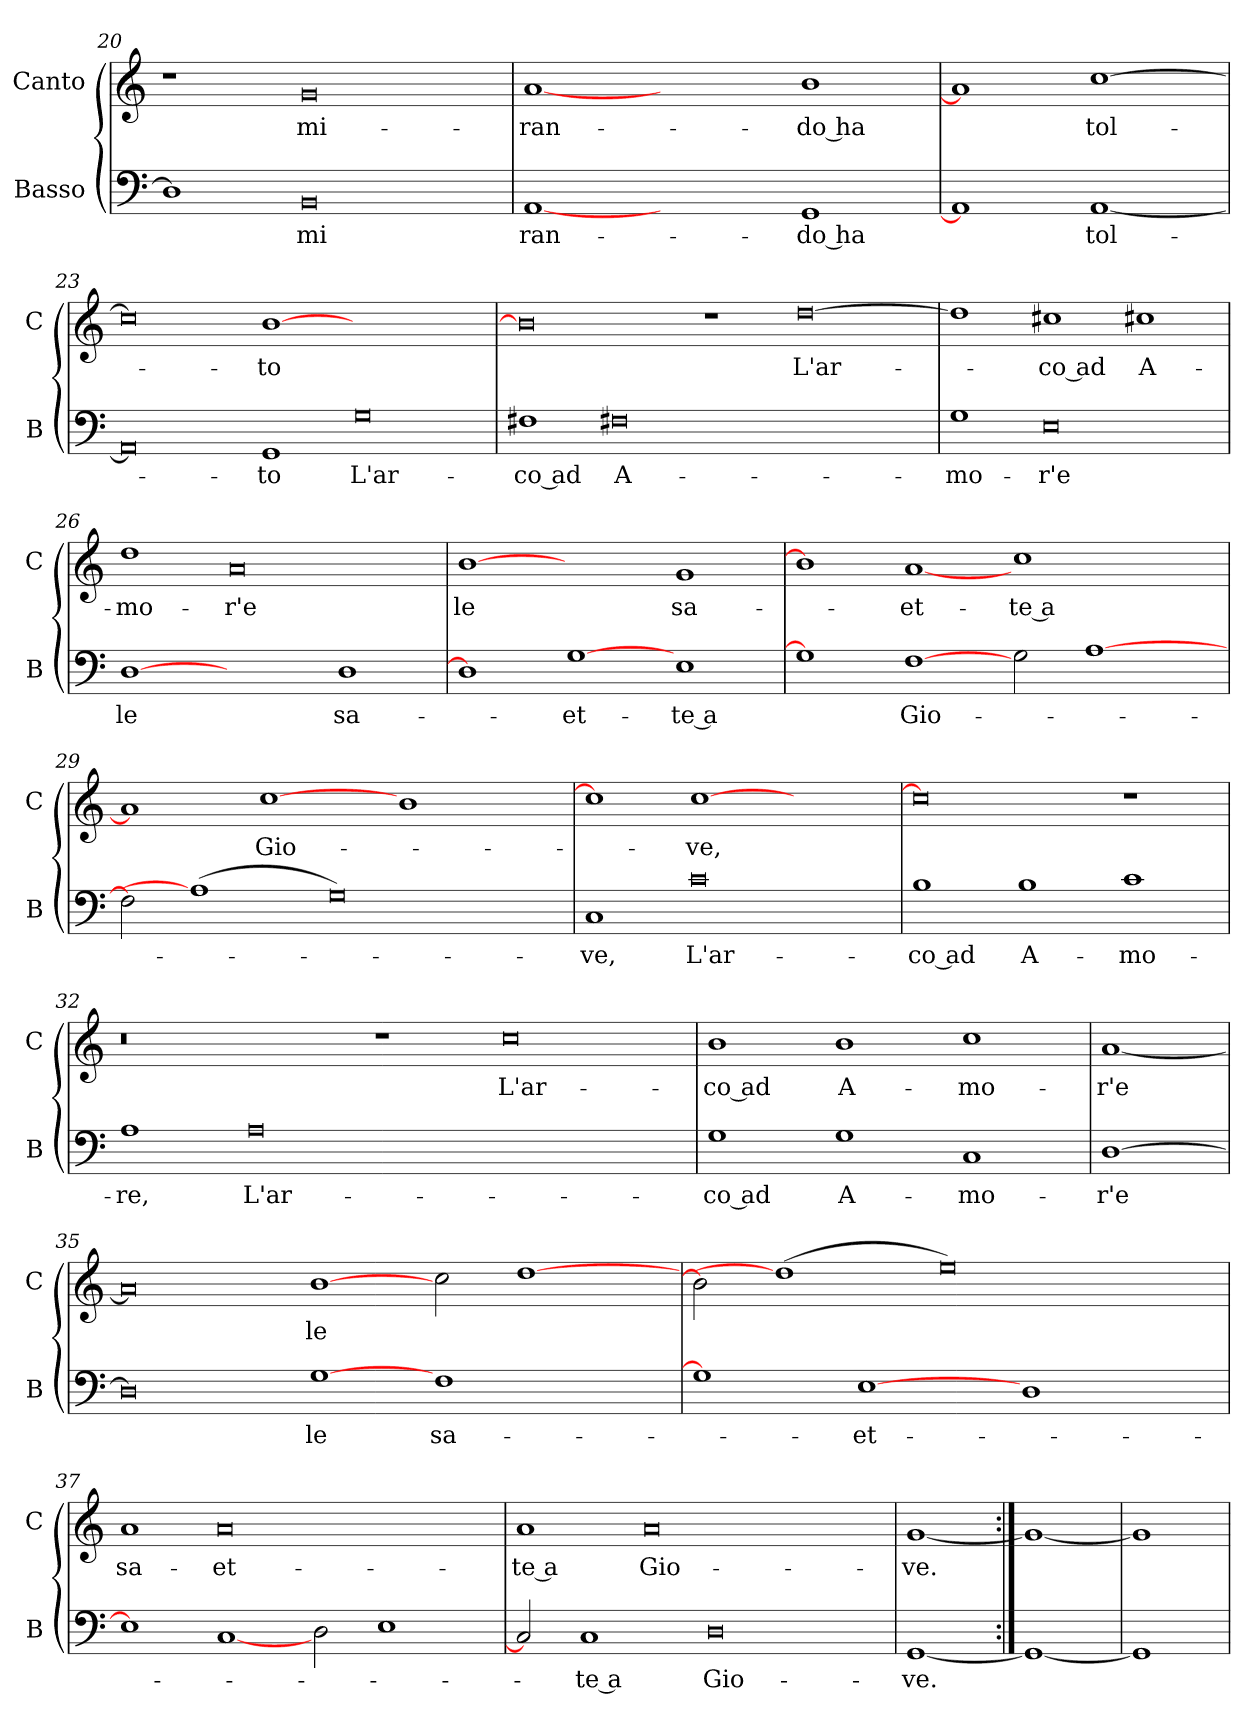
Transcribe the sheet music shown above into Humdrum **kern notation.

**kern	**text	**kern	**text
*part2	*part2	*part1	*part1
*staff2	*staff2	*staff1	*staff1
*I"Basso	*	*I"Canto	*
*I'B	*	*I'C	*
*clefF4	*	*clefG2	*
*k[]	*	*k[]	*
*C:	*	*C:	*
=20	=20	=20	=20
1D]	.	1r	.
0BB	mi	0g	mi-
=21	=21	=21	=21
[1AA	ran-	[1a	-ran-
1ryy	.	1ryy	.
1GG	-do ha	1b	-do ha
=22	=22	=22	=22
1AA]	.	1a]	.
[1AA	tol-	[1cc	tol-
=23	=23	=23	=23
0AA]	.	0cc]	.
1GG	-to	[1b	-to
0G	L'ar-	0ryy	.
=24	=24	=24	=24
1F#X	-co ad	0b]	.
0F#X	A-	.	.
.	.	1r	.
0ryy	.	[0dd	L'ar-
=25	=25	=25	=25
1G	-mo-	1dd]	.
0E	-r'e	1cc#X	-co ad
.	.	1cc#X	A-
=26	=26	=26	=26
[1D	le	1dd	-mo-
1ryy	.	0a	-r'e
1D	sa-	.	.
=27	=27	=27	=27
1D]	.	[1b	le
[1G	-et-	1ryy	.
1E	-te a	1g	sa-
=28	=28	=28	=28
1G]	.	1b]	.
[1F	Gio-	[1a	-et-
2G	.	1cc	-te a
[1A	.	.	.
.	.	2ryy	.
=29	=29	=29	=29
2F]	.	1a]	.
(1A]	.	.	.
.	.	[1cc	Gio-
0G)	.	.	.
.	.	1b	.
.	.	2ryy	.
=30	=30	=30	=30
1C	-ve,	1cc]	.
0c	L'ar-	[1cc	-ve,
.	.	1ryy	.
=31	=31	=31	=31
1B	-co ad	0cc]	.
1B	A-	.	.
1c	-mo-	1r	.
=32	=32	=32	=32
1A	-re,	0r	.
0A	L'ar-	.	.
.	.	1r	.
0ryy	.	0cc	L'ar-
=33	=33	=33	=33
1G	-co ad	1b	-co ad
1G	A-	1b	A-
1C	-mo-	1cc	-mo-
=34	=34	=34	=34
[1D	-r'e	[1a	-r'e
=35	=35	=35	=35
0D]	.	0a]	.
[1G	le	[1b	le
1F	sa-	2cc	.
.	.	[1dd	.
2ryy	.	.	.
=36	=36	=36	=36
1G]	.	2b]	.
.	.	(1dd]	.
[1E	-et-	.	.
.	.	0ee)	.
1D	.	.	.
2ryy	.	.	.
=37	=37	=37	=37
1E]	.	1a	sa-
[1C	.	0a	-et-
2D	.	.	.
1E	.	.	.
.	.	2ryy	.
=38	=38	=38	=38
2C]	.	1a	-te a
1C	-te a	.	.
.	.	0a	Gio-
0D	Gio-	.	.
.	.	2ryy	.
=39	=39	=39	=39
[1GG	-ve.	[1g	-ve.
=40:|!	=40:|!	=40:|!	=40:|!
1GG_	.	1g_	.
=41	=41	=41	=41
1GG]	.	1g]	.
=	=	=	=
*-	*-	*-	*-
